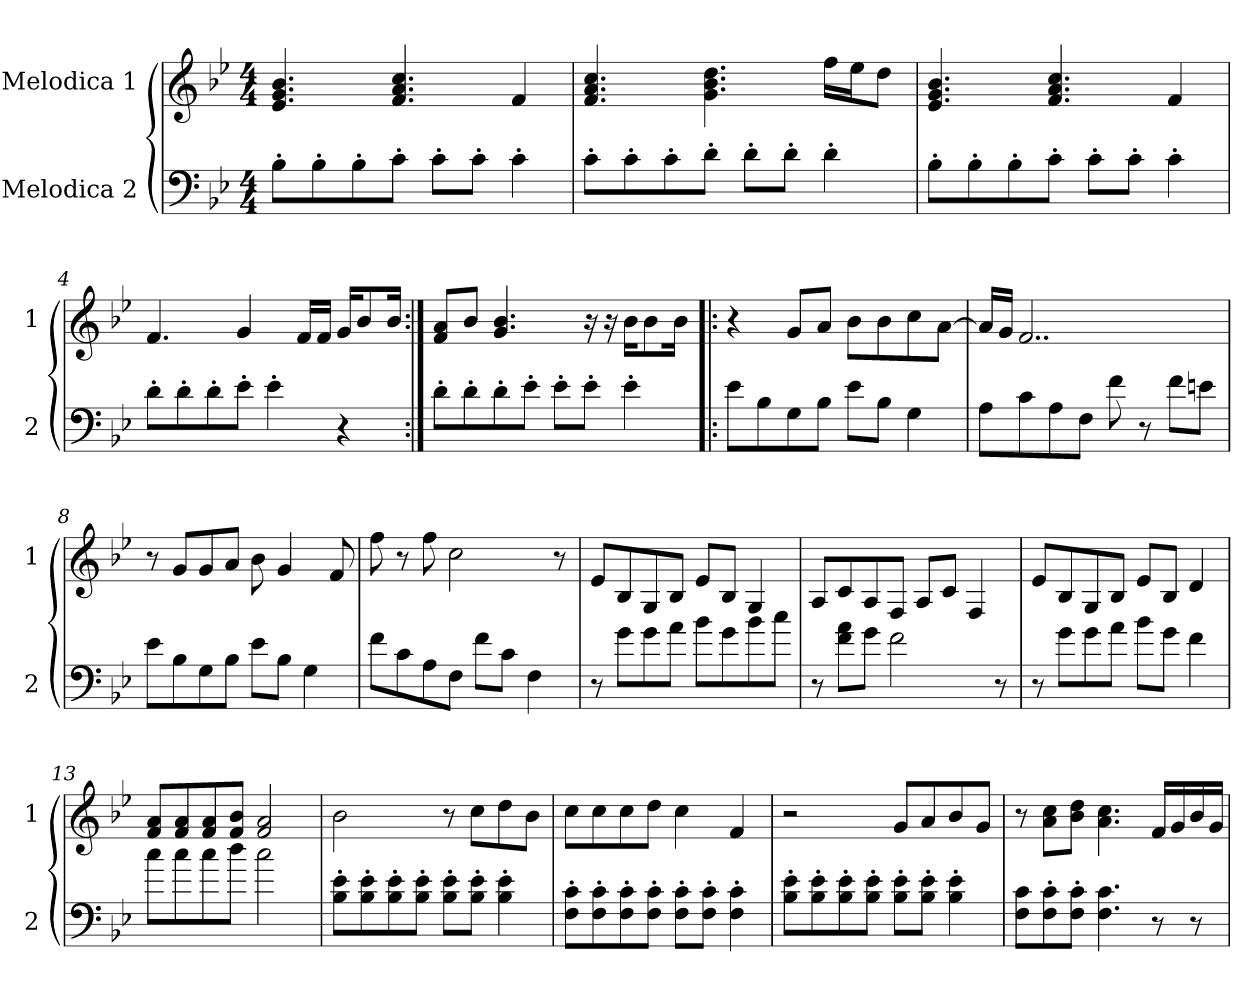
**kern	**kern
*part2	*part1
*staff2	*staff1
*I"Melodica 2	*I"Melodica 1
*I'2	*I'1
*clefF4	*clefG2
*k[b-e-]	*k[b-e-]
*M4/4	*M4/4
=1	=1
8B-'\L	4.e-/ 4.g/ 4.b-/
8B-'\	.
8B-'\	.
8c'\J	4.f/ 4.a/ 4.cc/
8c'\L	.
8c'\J	.
4c'\	4f/
=2	=2
8c'\L	4.f/ 4.a/ 4.cc/
8c'\	.
8c'\	.
8d'\J	4.g\ 4.b-\ 4.dd\
8d'\L	.
8d'\J	.
4d'\	16ff\LL
.	16ee-\J
.	8dd\J
=3	=3
8B-'\L	4.e-/ 4.g/ 4.b-/
8B-'\	.
8B-'\	.
8c'\J	4.f/ 4.a/ 4.cc/
8c'\L	.
8c'\J	.
4c'\	4f/
=4	=4
8d'\L	4.f/
8d'\	.
8d'\	.
8e-'\J	4g/
4e-'\	.
.	16f/LL
.	16f/JJ
4r	16g/KL
.	8b-/
.	16b-/Jk
!!LO:LB:g=z
=5:|!	=5:|!
8d'\L	8f/ 8a/L
8d'\	8b-/J
8d'\	4.g/ 4.b-/
8e-'\J	.
8e-'\L	.
8e-'\J	16r
.	16r
4e-'\	16b-\KL
.	8b-\
.	16b-\Jk
=6!|:	=6!|:
8e-\L	4r
8B-\	.
8G\	8g/L
8B-\J	8a/J
8e-\L	8b-\L
8B-\J	8b-\
4G\	8cc\
.	[8a\J
=7	=7
8A\L	16a/LL]
.	16g/JJ
8c\	2..f/
8A\	.
8F\J	.
8f\	.
8r	.
8f\L	.
8en\J	.
=8	=8
8e-\L	8r
8B-\	8g/L
8G\	8g/
8B-\J	8a/J
8e-\L	8b-\
8B-\J	4g/
4G\	.
.	8f/
!!LO:LB:g=z
=9	=9
8f\L	8ff\
8c\	8r
8A\	8ff\
8F\J	2cc\
8f\L	.
8c\J	.
4F\	.
.	8r
=10	=10
8r	8e-/L
8g\L	8B-/
8g\	8G/
8a\J	8B-/J
8b-\L	8e-/L
8g\	8B-/J
8b-\	4G/
8cc\J	.
=11	=11
8r	8A/L
8f\ 8a\L	8c/
8g\J	8A/
2f\	8F/J
.	8A/L
.	8c/J
.	4F/
8r	.
=12	=12
8r	8e-/L
8g\L	8B-/
8g\	8G/
8a\J	8B-/J
8b-\L	8e-/L
8g\J	8B-/J
4f\	4d/
=13	=13
8cc\L	8f/ 8a/L
8cc\	8f/ 8a/
8cc\	8f/ 8a/
8dd\J	8f/ 8b-/J
2cc\	2f/ 2a/
!!LO:LB:g=z
=14	=14
8B-\' 8e-\'L	2b-\
8B-\' 8e-\'	.
8B-\' 8e-\'	.
8B-\' 8e-\'J	.
8B-\' 8e-\'L	8r
8B-\' 8e-\'J	8cc\L
4B-\' 4e-\'	8dd\
.	8b-\J
=15	=15
8F\' 8c\'L	8cc\L
8F\' 8c\'	8cc\
8F\' 8c\'	8cc\
8F\' 8c\'J	8dd\J
8F\' 8c\'L	4cc\
8F\' 8c\'J	.
4F\' 4c\'	4f/
=16	=16
8B-\' 8e-\'L	2r
8B-\' 8e-\'	.
8B-\' 8e-\'	.
8B-\' 8e-\'J	.
8B-\' 8e-\'L	8g/L
8B-\' 8e-\'J	8a/
4B-\' 4e-\'	8b-/
.	8g/J
=17	=17
8F\ 8c\L	8r
8F\' 8c\'	8a\ 8cc\L
8F\' 8c\'J	8b-\ 8dd\J
4.F\ 4.c\	4.a\ 4.cc\
8r	16f/LL
.	16g/
8r	16b-/
.	16g/JJ
=	=
*-	*-
